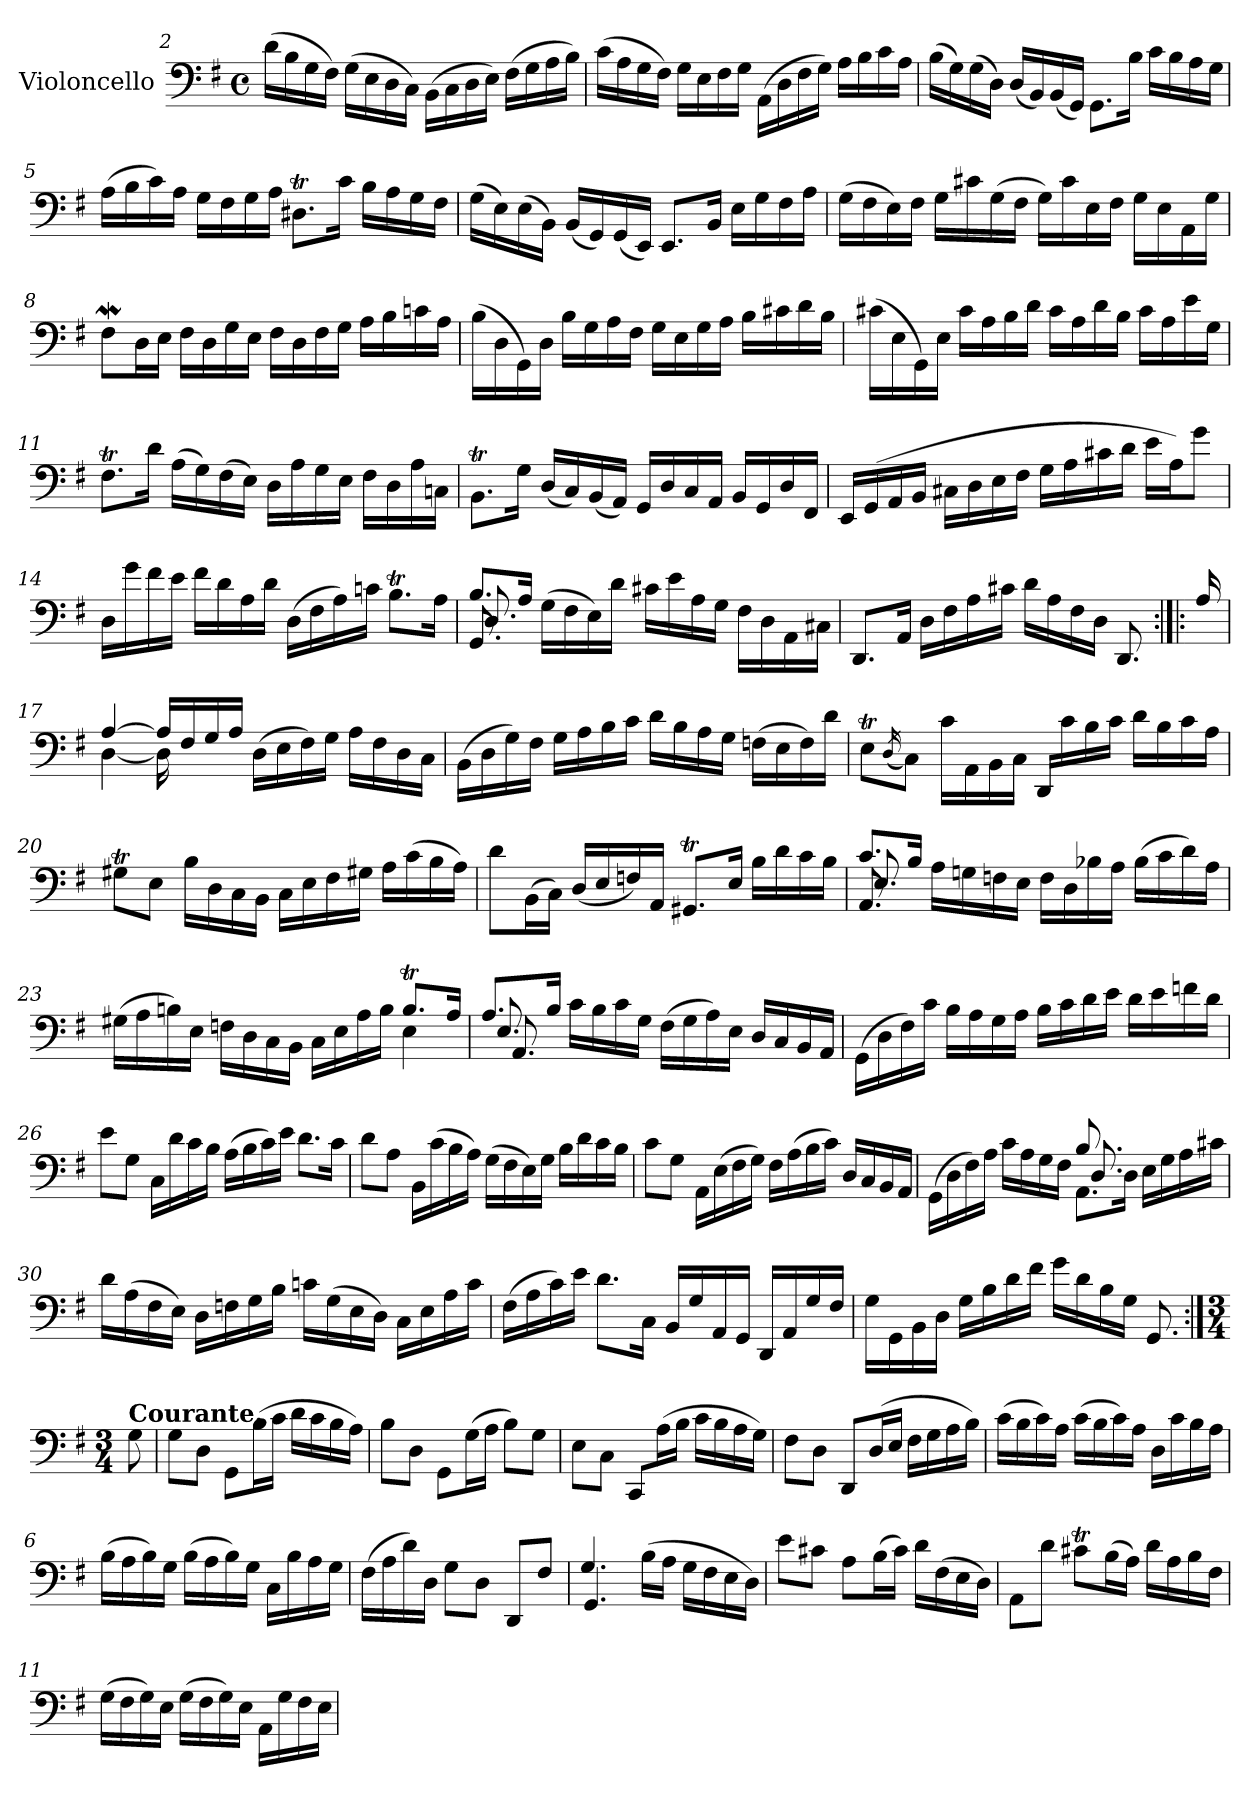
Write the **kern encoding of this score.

**kern
*part1
*staff1
*I"Violoncello
*I'Vc.
*clefF4
*k[f#]
*M4/4
*met(c)
=2
(>16d\LL
16B\
16G\
16F#\JJ)
(>16G\LL
16E\
16D\
16C\JJ)
(>16BB\LL
16C\
16D\
16E\JJ)
(>16F#\LL
16G\
16A\
16B\JJ)
!!LO:LB:g=z
=3
(>16c\LL
16A\
16G\
16F#\JJ)
16G\LL
16E\
16F#\
16G\JJ
(>16AA\LL
16D\
16F#\
16G\JJ)
16A\LL
16B\
16c\
16A\JJ
=4
(>16B\LL
16G\)
(>16G\
16D\JJ)
(<16D/LL
16BB/)
(<16BB/
16GG/JJ)
8.GG\L
16B\Jk
16c\LL
16B\
16A\
16G\JJ
=5
(>16A\LL
16B\
16c\)
16A\JJ
16G\LL
16F#\
16G\
16A\JJ
8.D#Xt\L
16c\Jk
16B\LL
16A\
16G\
16F#\JJ
!!LO:LB:g=z
=6
(>16G\LL
16E\)
(>16E\
16BB\JJ)
(<16BB/LL
16GG/)
(<16GG/
16EE/JJ)
8.EE/L
16BB/Jk
16E\LL
16G\
16F#\
16A\JJ
=7
(>16G\LL
16F#\
16E\)
16F#\JJ
16G\LL
16c#X\
(>16G\
16F#\JJ
16G\LL)
16c#\
16E\
16F#\JJ
16G\LL
16E\
16AA\
16G\JJ
=8
8F#W\L
16D\L
16E\JJ
16F#\LL
16D\
16G\
16E\JJ
16F#\LL
16D\
16F#\
16G\JJ
16A\LL
16B\
16cn\
16A\JJ
!!LO:LB:g=z
=9
(>16B\LL
16D\
16GG\)
16D\JJ
16B\LL
16G\
16A\
16F#\JJ
16G\LL
16E\
16G\
16A\JJ
16B\LL
16c#X\
16d\
16B\JJ
=10
(>16c#X\LL
16E\
16GG\)
16E\JJ
16c#\LL
16A\
16B\
16d\JJ
16c#\LL
16A\
16d\
16B\JJ
16c#\LL
16A\
16e\
16G\JJ
=11
8.F#t\L
16d\Jk
(>16A\LL
16G\)
(>16F#\
16E\JJ)
16D\LL
16A\
16G\
16E\JJ
16F#\LL
16D\
16A\
16Cn\JJ
!!LO:LB:g=z
=12
8.BBt\L
16G\Jk
(<16D/LL
16C/)
(<16BB/
16AA/JJ)
16GG/LL
16D/
16C/
16AA/JJ
16BB/LL
16GG/
16D/
16FF#/JJ
=13
16EE/LL
(>16GG/
16AA/
16BB/JJ
16C#X\LL
16D\
16E\
16F#\JJ
16G\LL
16A\
16c#X\
16d\JJ
16e\LL
16A\J)
8g\J
=14
16D\LL
16g\
16f#\
16e\JJ
16f#\LL
16d\
16A\
16d\JJ
(>16D\LL
16F#\
16A\)
16cn\JJ
8.Bt\L
16A\Jk
!!LO:LB:g=z
=15
*^
*	*^
8.B/L	8.D/	8.GG/
16A/Jk	16ryy	16ryy
(>16G\LL	4ryy	4ryy
16F#\	.	.
16E\)	.	.
16d\JJ	.	.
16c#X\LL	2ryy	2ryy
16e\	.	.
16A\	.	.
16G\JJ	.	.
16F#\LL	.	.
16D\	.	.
16AA\	.	.
16C#X\JJ	.	.
*v	*v	*v
=16
8.DD/L
16AA/Jk
16D\LL
16F#\
16A\
16c#X\JJ
16d\LL
16A\
16F#\
16D\JJ
8.DD/
=16X1:|!|:
16A/
=17
*^
[4A/	[4D\
16A/LL]	16D\]
16F#/	16ryy
16G/	8ryy
16A/JJ	.
(>16D\LL	2ryy
16E\	.
16F#\)	.
16G\JJ	.
16A\LL	.
16F#\	.
16D\	.
16C\JJ	.
*v	*v
!!LO:LB:g=z
=18
(>16BB\LL
16D\
16G\)
16F#\JJ
16G\LL
16A\
16B\
16c\JJ
16d\LL
16B\
16A\
16G\JJ
(>16Fn\LL
16E\
16F\)
16d\JJ
=19
8ET\L
(<16qD/
8C\J)
16c\LL
16AA\
16BB\
16C\JJ
16DD/LL
16c\
16B\
16c\JJ
16d\LL
16B\
16c\
16A\JJ
=20
8G#Xt\L
8E\J
16B\LL
16D\
16C\
16BB\JJ
16C\LL
16E\
16F#\
16G#X\JJ
16A\LL
(>16c\
16B\
16A\JJ)
!!LO:LB:g=z
=21
8d\L
(>16BB\L
16C\JJ)
(<16D/LL
16E/
16Fn/)
16AA/JJ
8.GG#Xt/L
16E/Jk
16B\LL
16d\
16c\
16B\JJ
=22
*^
*	*^
8.c/L	8.E/	8.AA/
16B/Jk	16ryy	16ryy
16A\LL	4ryy	4ryy
16Gn\	.	.
16Fn\	.	.
16E\JJ	.	.
16F\LL	2ryy	2ryy
16D\	.	.
16B-X\	.	.
16A\JJ	.	.
(>16B-\LL	.	.
16c\	.	.
16d\)	.	.
16A\JJ	.	.
*	*v	*v
=23	=23
(>16G#X\LL	2.ryy
16A\	.
16Bn\)	.
16E\JJ	.
16Fn\LL	.
16D\	.
16C\	.
16BB\JJ	.
16C\LL	.
16E\	.
16A\	.
16B\JJ	.
8.Bt/L	4E\
16A/Jk	.
!!LO:LB:g=z	!!
=24	=24
*	*^
8.A/L	8.E/	8.AA/
16B/Jk	16ryy	16ryy
16c\LL	4ryy	4ryy
16B\	.	.
16c\	.	.
16G\JJ	.	.
(>16F#\LL	2ryy	2ryy
16G\	.	.
16A\)	.	.
16E\JJ	.	.
16D/LL	.	.
16C/	.	.
16BB/	.	.
16AA/JJ	.	.
*v	*v	*v
=25
(>16GG\LL
16D\
16F#\)
16c\JJ
16B\LL
16A\
16G\
16A\JJ
16B\LL
16c\
16d\
16e\JJ
16d\LL
16e\
16fn\
16d\JJ
=26
8e\L
8G\J
16C\LL
16d\
16c\
16B\JJ
(>16A\LL
16B\
16c\)
16e\JJ
8.d\L
16c\Jk
!!LO:LB:g=z
=27
8d\L
8A\J
16BB\LL
(>16c\
16B\
16A\JJ)
(>16G\LL
16F#\
16E\)
16G\JJ
16B\LL
16d\
16c\
16B\JJ
=28
8c\L
8G\J
16AA\LL
(>16E\
16F#\
16G\JJ)
16F#\LL
(>16A\
16B\
16c\JJ)
16D/LL
16C/
16BB/
16AA/JJ
=29
*^
*	*^
(>16GG\LL	2ryy	2ryy
16D\	.	.
16F#\)	.	.
16A\JJ	.	.
16c\LL	.	.
16A\	.	.
16G\	.	.
16F#\JJ	.	.
8.B/	8.D/	8.AA\L
16ryy	16ryy	16D\Jk
16E\LL	4ryy	4ryy
16G\	.	.
16A\	.	.
16c#X\JJ	.	.
*v	*v	*v
!!LO:LB:g=z
=30
16d\LL
(>16A\
16F#\
16E\JJ)
16D\LL
16Fn\
16G\
16B\JJ
16cn\LL
(>16G\
16E\
16D\JJ)
16C\LL
16E\
16A\
16c\JJ
=31
(>16F#\LL
16A\
16c\)
16e\JJ
8.d\L
16C\Jk
16BB/LL
16G/
16AA/
16GG/JJ
16DD/LL
16AA/
16G/
16F#/JJ
=32
16G\LL
16GG\
16BB\
16D\JJ
16G\LL
16B\
16d\
16f#\JJ
16g\LL
16d\
16B\
16G\JJ
8.GG/
!!LO:PB:g=z
=:|!
*M3/4
!LO:TX:a:B:t=Courante.
8G\
=1
8G\L
8D\J
8GG\L
(>16B\L
16c\JJ
16d\LL
16c\
16B\
16A\JJ)
=2
8B\L
8D\J
8GG\L
(>16G\L
16A\JJ
8B\L)
8G\J
=3
8E\L
8C\J
8CC/L
(>16A\L
16B\JJ
16c\LL
16B\
16A\
16G\JJ)
=4
8F#\L
8D\J
8DD/L
(>16D/L
16E/JJ
16F#\LL
16G\
16A\
16B\JJ)
!!LO:LB:g=z
=5
(>16c\LL
16B\
16c\)
16A\JJ
(>16c\LL
16B\
16c\)
16A\JJ
16D\LL
16c\
16B\
16A\JJ
=6
(>16B\LL
16A\
16B\)
16G\JJ
(>16B\LL
16A\
16B\)
16G\JJ
16C\LL
16B\
16A\
16G\JJ
=7
(>16F#\LL
16A\
16d\)
16D\JJ
8G\L
8D\J
8DD/L
8F#/J
=8
*^
4.G/	4.GG/
(>16B\LL	8ryy
16A\JJ	.
16G\LL	4ryy
16F#\	.
16E\	.
16D\JJ)	.
*v	*v
!!LO:LB:g=z
=9
8e\L
8c#X\J
8A\L
(>16B\L
16c#\JJ)
16d\LL
(>16F#\
16E\
16D\JJ)
=10
8AA\L
8d\J
8c#Xt\L
(>16B\L
16A\JJ)
16d\LL
16A\
16B\
16F#\JJ
=11
(>16G\LL
16F#\
16G\)
16E\JJ
(>16G\LL
16F#\
16G\)
16E\JJ
16AA\LL
16G\
16F#\
16E\JJ
=
*-
